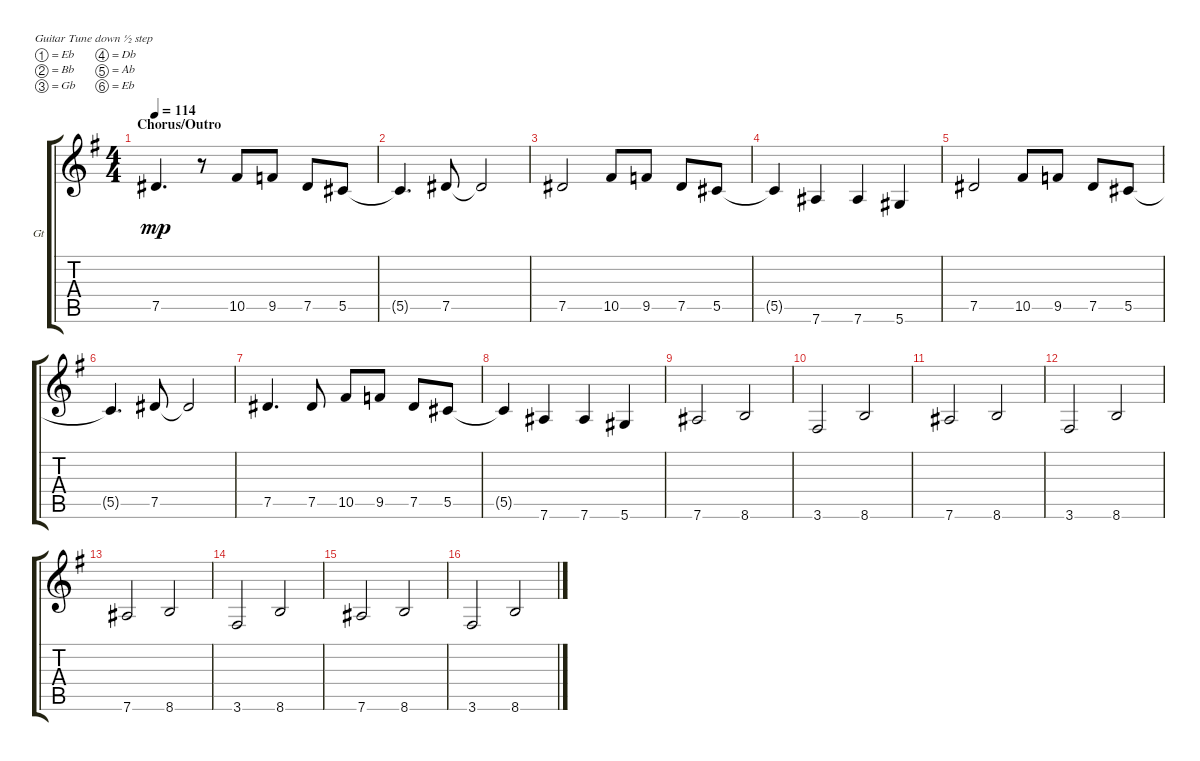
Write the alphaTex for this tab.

\bracketExtendMode groupsimilarinstruments
\firstSystemTrackNameOrientation horizontal
\otherSystemsTrackNameOrientation horizontal
\track ("Cello arr. for Guitar" "Gt") {instrument cello}
\staff {score tabs}
\tuning (Eb4 Bb3 Gb3 Db3 Ab2 Eb2)
\displaytranspose 12
\ts (4 4)
\section ("" "Chorus/Outro")
\tempo 114
\clef g2
\scale
1.05549
\ks g
7.5.4{d dy mp} r.8 10.5.8 9.5.8 7.5.8 5.5.8 |
\scale
0.944515 5.5{t}.4{d} 7.5.8 7.5{t}.2 |
\scale
1.05549 7.5.2 10.5.8 9.5.8 7.5.8 5.5.8 |
\scale
0.944515 5.5{t}.4 7.6.4 7.6.4 5.6.4 |
\scale
1.05549 7.5.2 10.5.8 9.5.8 7.5.8 5.5.8 |
\scale
0.944515 5.5{t}.4{d} 7.5.8 7.5{t}.2 |
\scale
1.05549 7.5.4{d} 7.5.8 10.5.8 9.5.8 7.5.8 5.5.8 |
\scale
0.944515 5.5{t}.4 7.6.4 7.6.4 5.6.4 |
\scale
1.05549 7.6.2 8.6.2 |
\scale
0.944515 3.6.2 8.6.2 |
\scale
1.05549 7.6.2 8.6.2 |
\scale
0.944515 3.6.2 8.6.2 |
\scale
1.05549 7.6.2 8.6.2 |
\scale
0.944515 3.6.2 8.6.2 |
\scale
1.05549 7.6.2 8.6.2 |
\scale
0.944515 3.6.2 8.6.2
